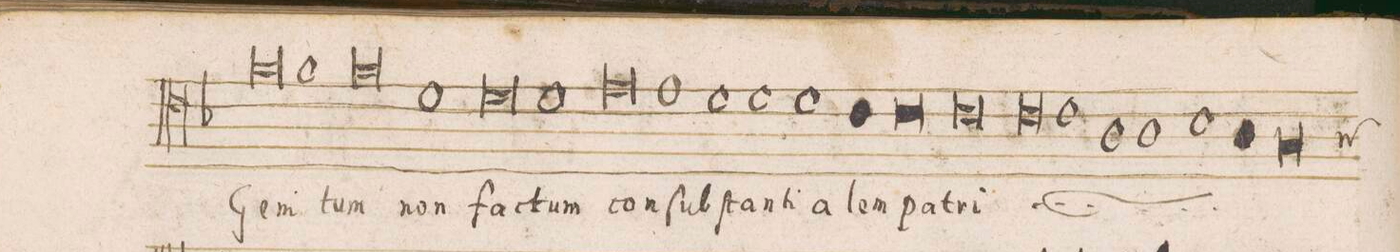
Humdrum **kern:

**kern	**text
*I"ALTVS	*
*clefC4	*
*k[b-]	*
*met(C|)	*
*M3/1	*
0f	Ge-
1f	-ni-
=45-	=45-
0f	-tum
1d	non
=46-	=46-
0d	fa-
1d	-ctum
=47-	=47-
0e	con-
1e	-ſub-
=48-	=48-
1d	-ſtan-
1d	-ti-
1d	-a-
=49-	=49-
*col	*
1c	-lem
0c	pa-
*Xcol	*
=50-	=50-
0.c	-tri
=51-	=51-
*	*ij
0c	con-
1c	-ſub-
=52-	=52-
1A	-ſtan-
1A	-ti-
1B-y	-a-
=53-	=53-
*col	*
1A	-lem
*custos:A	*
0G	pa-
*Xcol	*
=54-	=54-
*M2/1	*
*met(C|)	*
*-	*-
